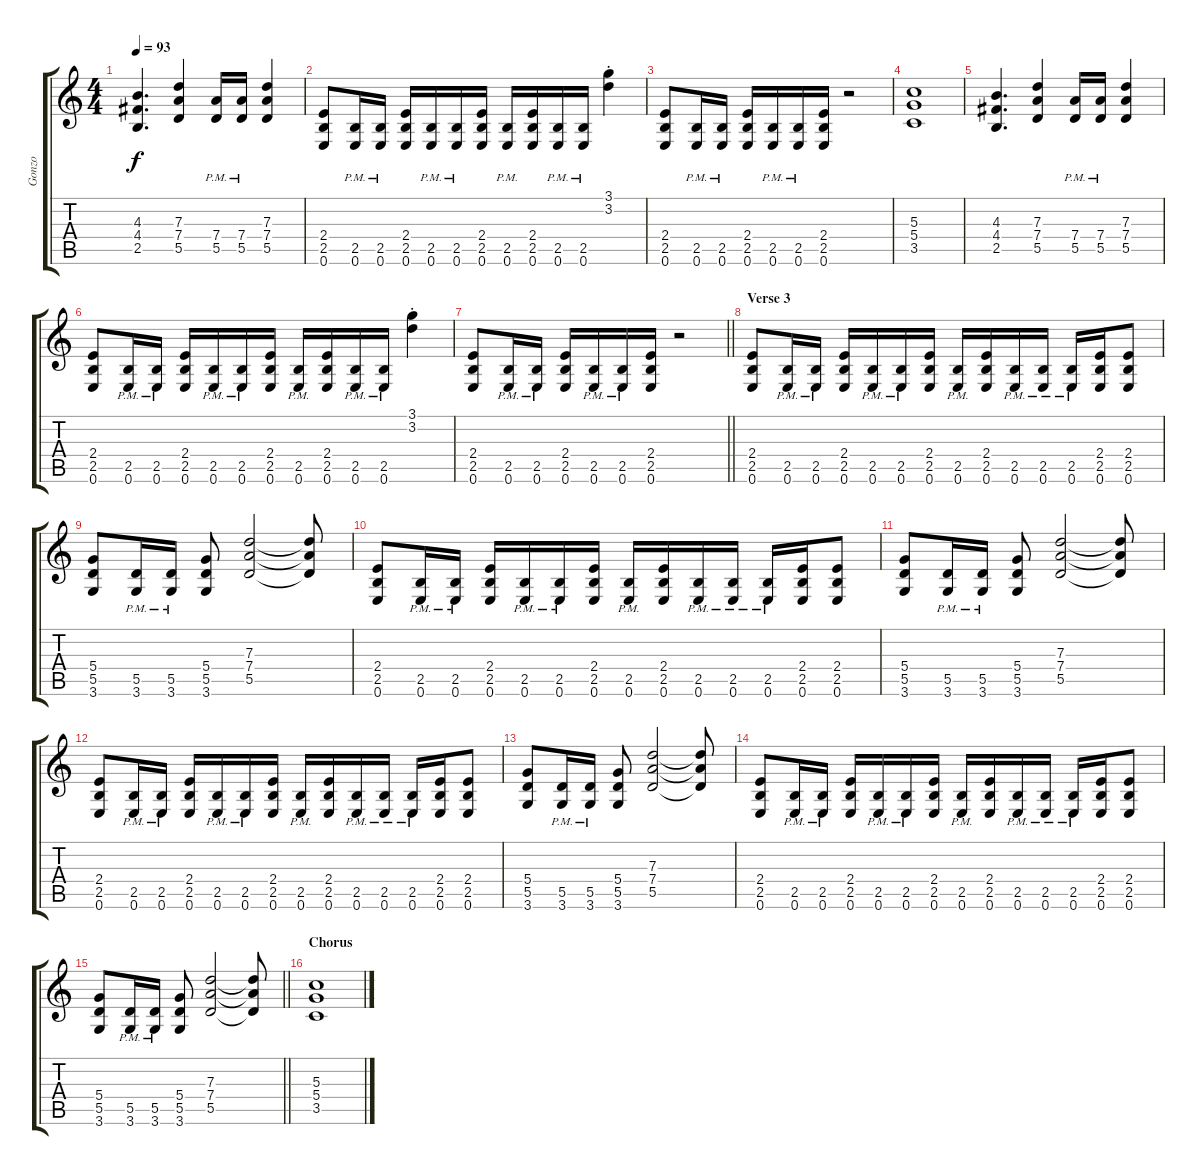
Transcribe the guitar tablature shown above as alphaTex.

\track ("Gonzo" "Gonzo") {instrument distortionguitar}
\staff {score tabs}
\tuning (E4 B3 G3 D3 A2 E2) {hide}
\ts (4 4)
\tempo 93
\clef g2
\ks c
(4.3 4.4 2.5).4{d dy f} (7.3 7.4 5.5).4 (7.4{pm} 5.5{pm}).16 (7.4{pm} 5.5{pm}).16 (7.3 7.4 5.5).4 |
(2.4 2.5 0.6).8 (2.5{pm} 0.6{pm}).16 (2.5{pm} 0.6{pm}).16 (2.4 2.5 0.6).16 (2.5{pm} 0.6{pm}).16 (2.5{pm} 0.6{pm}).16 (2.4 2.5 0.6).16 (2.5{pm} 0.6{pm}).16 (2.4 2.5 0.6).16 (2.5{pm} 0.6{pm}).16 (2.5{pm} 0.6{pm}).16 (3.1{st} 3.2{st}).4 |
(2.4 2.5 0.6).8 (2.5{pm} 0.6{pm}).16 (2.5{pm} 0.6{pm}).16 (2.4 2.5 0.6).16 (2.5{pm} 0.6{pm}).16 (2.5{pm} 0.6{pm}).16 (2.4 2.5 0.6).16 r.2 |
(5.3 5.4 3.5).1 |
(4.3 4.4 2.5).4{d} (7.3 7.4 5.5).4 (7.4{pm} 5.5{pm}).16 (7.4{pm} 5.5{pm}).16 (7.3 7.4 5.5).4 |
(2.4 2.5 0.6).8 (2.5{pm} 0.6{pm}).16 (2.5{pm} 0.6{pm}).16 (2.4 2.5 0.6).16 (2.5{pm} 0.6{pm}).16 (2.5{pm} 0.6{pm}).16 (2.4 2.5 0.6).16 (2.5{pm} 0.6{pm}).16 (2.4 2.5 0.6).16 (2.5{pm} 0.6{pm}).16 (2.5{pm} 0.6{pm}).16 (3.1{st} 3.2{st}).4 |
\barLineRight lightlight
(2.4 2.5 0.6).8 (2.5{pm} 0.6{pm}).16 (2.5{pm} 0.6{pm}).16 (2.4 2.5 0.6).16 (2.5{pm} 0.6{pm}).16 (2.5{pm} 0.6{pm}).16 (2.4 2.5 0.6).16 r.2 |
\section ("" "Verse 3")
(2.4 2.5 0.6).8 (2.5{pm} 0.6{pm}).16 (2.5{pm} 0.6{pm}).16 (2.4 2.5 0.6).16 (2.5{pm} 0.6{pm}).16 (2.5{pm} 0.6{pm}).16 (2.4 2.5 0.6).16 (2.5{pm} 0.6{pm}).16 (2.4 2.5 0.6).16 (2.5{pm} 0.6{pm}).16 (2.5{pm} 0.6{pm}).16 (2.5{pm} 0.6{pm}).16 (2.4 2.5 0.6).16 (2.4 2.5 0.6).8 |
(5.4 5.5 3.6).8 (5.5{pm} 3.6{pm}).16 (5.5{pm} 3.6{pm}).16 (5.4 5.5 3.6).8 (7.3 7.4 5.5).2 (7.3{t} 7.4{t} 5.5{t}).8 |
(2.4 2.5 0.6).8 (2.5{pm} 0.6{pm}).16 (2.5{pm} 0.6{pm}).16 (2.4 2.5 0.6).16 (2.5{pm} 0.6{pm}).16 (2.5{pm} 0.6{pm}).16 (2.4 2.5 0.6).16 (2.5{pm} 0.6{pm}).16 (2.4 2.5 0.6).16 (2.5{pm} 0.6{pm}).16 (2.5{pm} 0.6{pm}).16 (2.5{pm} 0.6{pm}).16 (2.4 2.5 0.6).16 (2.4 2.5 0.6).8 |
(5.4 5.5 3.6).8 (5.5{pm} 3.6{pm}).16 (5.5{pm} 3.6{pm}).16 (5.4 5.5 3.6).8 (7.3 7.4 5.5).2 (7.3{t} 7.4{t} 5.5{t}).8 |
(2.4 2.5 0.6).8 (2.5{pm} 0.6{pm}).16 (2.5{pm} 0.6{pm}).16 (2.4 2.5 0.6).16 (2.5{pm} 0.6{pm}).16 (2.5{pm} 0.6{pm}).16 (2.4 2.5 0.6).16 (2.5{pm} 0.6{pm}).16 (2.4 2.5 0.6).16 (2.5{pm} 0.6{pm}).16 (2.5{pm} 0.6{pm}).16 (2.5{pm} 0.6{pm}).16 (2.4 2.5 0.6).16 (2.4 2.5 0.6).8 |
(5.4 5.5 3.6).8 (5.5{pm} 3.6{pm}).16 (5.5{pm} 3.6{pm}).16 (5.4 5.5 3.6).8 (7.3 7.4 5.5).2 (7.3{t} 7.4{t} 5.5{t}).8 |
(2.4 2.5 0.6).8 (2.5{pm} 0.6{pm}).16 (2.5{pm} 0.6{pm}).16 (2.4 2.5 0.6).16 (2.5{pm} 0.6{pm}).16 (2.5{pm} 0.6{pm}).16 (2.4 2.5 0.6).16 (2.5{pm} 0.6{pm}).16 (2.4 2.5 0.6).16 (2.5{pm} 0.6{pm}).16 (2.5{pm} 0.6{pm}).16 (2.5{pm} 0.6{pm}).16 (2.4 2.5 0.6).16 (2.4 2.5 0.6).8 |
\barLineRight lightlight
(5.4 5.5 3.6).8 (5.5{pm} 3.6{pm}).16 (5.5{pm} 3.6{pm}).16 (5.4 5.5 3.6).8 (7.3 7.4 5.5).2 (7.3{t} 7.4{t} 5.5{t}).8 |
\section ("" "Chorus")
(5.3 5.4 3.5).1
